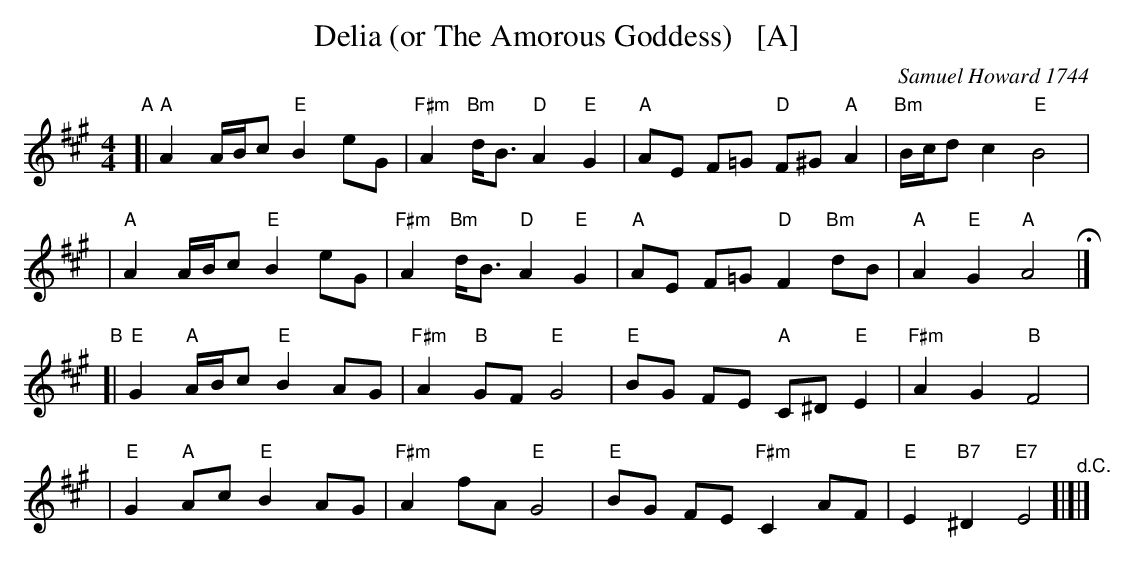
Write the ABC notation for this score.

X:1
T: Delia (or The Amorous Goddess)   [A]
C: Samuel Howard 1744
M: 4/4
L: 1/8
K: A
"A"
[|"A"A2 A/B/c "E"B2 eG | "F#m"A2 "Bm"d<B "D"A2 "E"G2 | "A"AE F=G "D"F^G "A"A2 | "Bm"B/c/d c2 "E"B4 |
| "A"A2 A/B/c "E"B2 eG | "F#m"A2 "Bm"d<B "D"A2 "E"G2 | "A"AE F=G "D"F2 "Bm"dB | "A"A2 "E"G2 "A"A4 H|]
"B"
[|"E"G2 "A"A/B/c "E"B2 AG | "F#m"A2 "B"GF "E"G4 | "E"BG FE "A"C^D "E"E2 | "F#m"A2 G2 "B"F4 |
| "E"G2 "A"Ac "E"B2 AG | "F#m"A2 fA "E"G4 | "E"BG FE "F#m"C2 AF | "E"E2 "B7"^D2 "E7"E4 "^d.C."[|]|]
